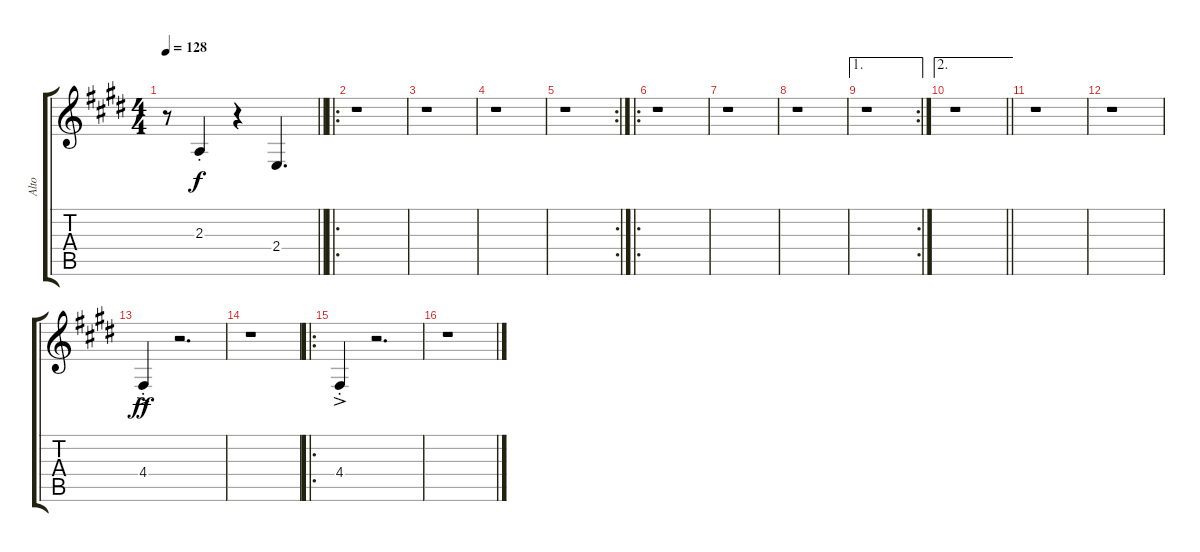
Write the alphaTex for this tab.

\track ("Alto" "Alto") {instrument altosax}
\staff {score tabs}
\tuning (E4 B3 G3 D3 A2 E2) {hide}
\ts (4 4)
\tempo 128
\clef g2
\barLineRight lightlight
\ks c#minor
r.8{dy f} 2.3{st}.4 r.4 2.4.4{d} |
\ro
\ks e
r.1 |
\ks c#minor
r.1 |
r.1 |
\rc 2
r.1 |
\ro
\ks e
r.1 |
\ks c#minor
r.1 |
r.1 |
\ae 1
\rc 2
r.1 |
\ae 2
\barLineRight lightlight
r.1 |
\ks e
r.1 |
\ks c#minor
r.1 |
4.4{ac st}.4{dy ff} r.2{d} |
r.1 |
\ro
\ks e
4.4{ac st}.4 r.2{d} |
\ks c#minor
r.1
